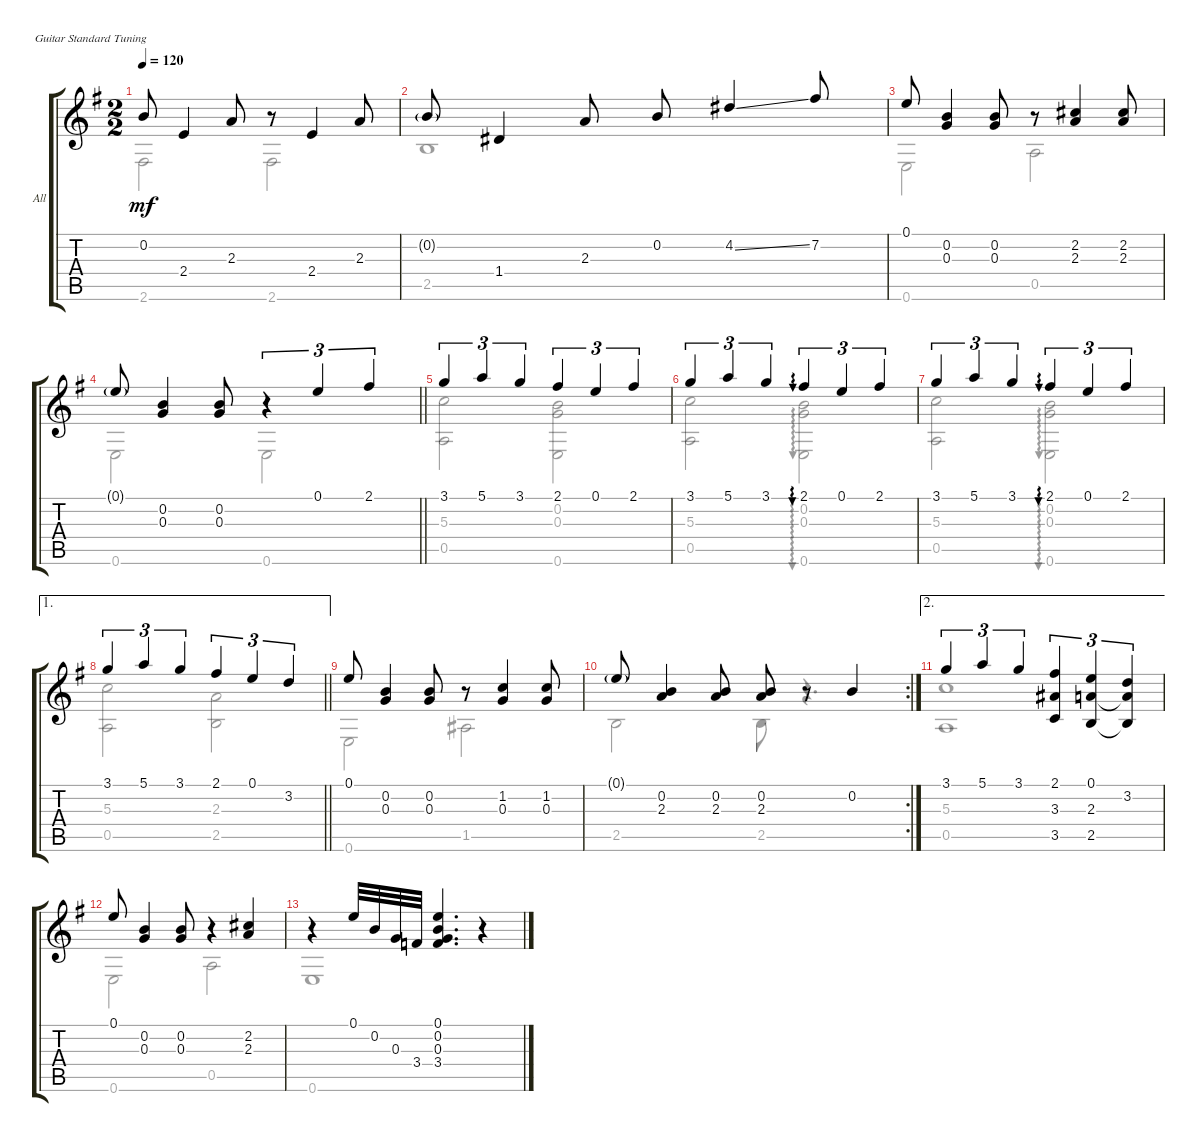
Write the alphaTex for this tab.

\bracketExtendMode groupsimilarinstruments
\firstSystemTrackNameOrientation horizontal
\otherSystemsTrackNameOrientation horizontal
\track ("All" "All") {instrument acousticguitarnylon}
\staff {score tabs}
\tuning (E4 B3 G3 D3 A2 E2)
\voice
\ts (2 2)
\tempo 120
\clef g2
\ks g
0.2.8{dy mf} 2.4.4 2.3.8 r.8 2.4.4 2.3.8 |
0.2{g}.8 1.4.4 2.3.8 0.2.8 4.2{ss}.4 7.2.8 |
0.1.8 (0.2 0.3).4 (0.2 0.3).8 r.8 (2.2 2.3).4 (2.2 2.3).8 |
\barLineRight lightlight
0.1{g}.8 (0.2 0.3).4 (0.2 0.3).8 r.4{tu (3 2)} 0.1.4{tu (3 2)} 2.1.4{tu (3 2)} |
3.1.4{tu (3 2)} 5.1.4{tu (3 2)} 3.1.4{tu (3 2)} 2.1.4{tu (3 2)} 0.1.4{tu (3 2)} 2.1.4{tu (3 2)} |
3.1.4{tu (3 2)} 5.1.4{tu (3 2)} 3.1.4{tu (3 2)} 2.1.4{tu (3 2) au 0} 0.1.4{tu (3 2)} 2.1.4{tu (3 2)} |
3.1.4{tu (3 2)} 5.1.4{tu (3 2)} 3.1.4{tu (3 2)} 2.1.4{tu (3 2) au 0} 0.1.4{tu (3 2)} 2.1.4{tu (3 2)} |
\ae 1
\barLineRight lightlight
3.1.4{tu (3 2)} 5.1.4{tu (3 2)} 3.1.4{tu (3 2)} 2.1.4{tu (3 2)} 0.1.4{tu (3 2)} 3.2.4{tu (3 2)} |
0.1.8 (0.2 0.3).4 (0.2 0.3).8 r.8 (1.2 0.3).4 (1.2 0.3).8 |
\rc 2
0.1{g}.8 (0.2 2.3).4 (0.2 2.3).8 (0.2 2.3).8 r.8 0.2.4 |
\ae 2
3.1.4{tu (3 2)} 5.1.4{tu (3 2)} 3.1.4{tu (3 2)} (2.1 3.3 3.5).4{tu (3 2)} (0.1 2.3 2.5).4{tu (3 2)} (3.2 2.3{t} 2.5{t}).4{tu (3 2)} |
0.1.8 (0.2 0.3).4 (0.2 0.3).8 r.4 (2.2 2.3).4 |
r.4 0.1.32 0.2.32 0.3.32 3.4.32 (0.1 0.2 0.3 3.4).4{d} r.4
\voice
\clef g2
\ottava regular
\simile none
\ks g
2.6.2{dy mf} 2.6.2 |
2.5.1 |
0.6.2 0.5.2 |
\barLineRight lightlight
0.6.2 0.6.2 |
(5.3 0.5).2 (0.2 0.3 0.6).2 |
(5.3 0.5).2 (0.2 0.3 0.6).2{au 0} |
(5.3 0.5).2 (0.2 0.3 0.6).2{au 0} |
\barLineRight lightlight
(5.3 0.5).2 (2.3 2.5).2 |
0.6.2 1.5.2 |
2.5.2 2.5.8 r.4{d} |
(5.3 0.5).1 |
0.6.2 0.5.2 |
0.6.1
